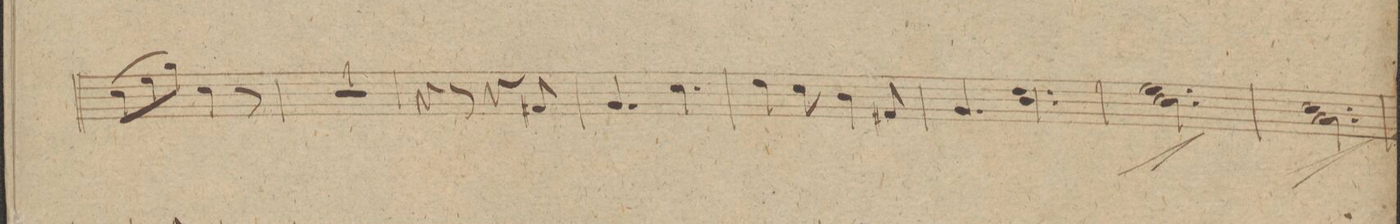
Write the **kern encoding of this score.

**kern	**dynam
*I"Alto Viola	*
*clefC3	*
*k[]	*
*M6/8	*
(8d\L	.
8f\	.
8a\J)	.
4d\	.
8r	.
=23	=23
2.r	.
=24	=24
4r	.
8r	.
4r	.
8G#X/	.
=25	=25
4.A/	.
4.d\	.
=26	=26
4e\	.
8d\	.
4c\	.
8G#X/	.
=27	=27
4.A/	.
4.c\ 4.e	.
=28	=28
*2\right	*
2.d\ 2.f^<	.
.	]
=29	=29
2.B\ 2.d^<	.
.	]
=30	=30
*-	*-
